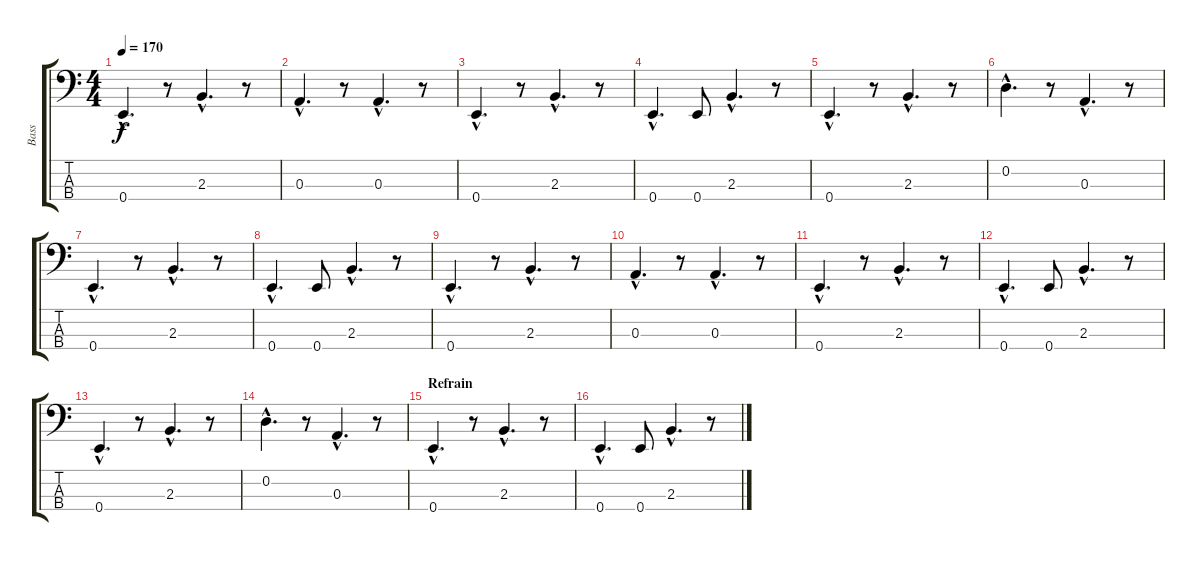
\track ("Bass" "Bass") {instrument electricbassfinger}
\staff {score tabs}
\tuning (G2 D2 A1 E1) {hide}
\ts (4 4)
\tempo 170
\clef f4
\ks c
0.4{hac}.4{d dy f} r.8 2.3{hac}.4{d} r.8 |
0.3{hac}.4{d} r.8 0.3{hac}.4{d} r.8 |
0.4{hac}.4{d} r.8 2.3{hac}.4{d} r.8 |
0.4{hac}.4{d} 0.4.8 2.3{hac}.4{d} r.8 |
0.4{hac}.4{d} r.8 2.3{hac}.4{d} r.8 |
0.2{hac}.4{d} r.8 0.3{hac}.4{d} r.8 |
0.4{hac}.4{d} r.8 2.3{hac}.4{d} r.8 |
0.4{hac}.4{d} 0.4.8 2.3{hac}.4{d} r.8 |
0.4{hac}.4{d} r.8 2.3{hac}.4{d} r.8 |
0.3{hac}.4{d} r.8 0.3{hac}.4{d} r.8 |
0.4{hac}.4{d} r.8 2.3{hac}.4{d} r.8 |
0.4{hac}.4{d} 0.4.8 2.3{hac}.4{d} r.8 |
0.4{hac}.4{d} r.8 2.3{hac}.4{d} r.8 |
0.2{hac}.4{d} r.8 0.3{hac}.4{d} r.8 |
\section ("" "Refrain")
0.4{hac}.4{d} r.8 2.3{hac}.4{d} r.8 |
0.4{hac}.4{d} 0.4.8 2.3{hac}.4{d} r.8
